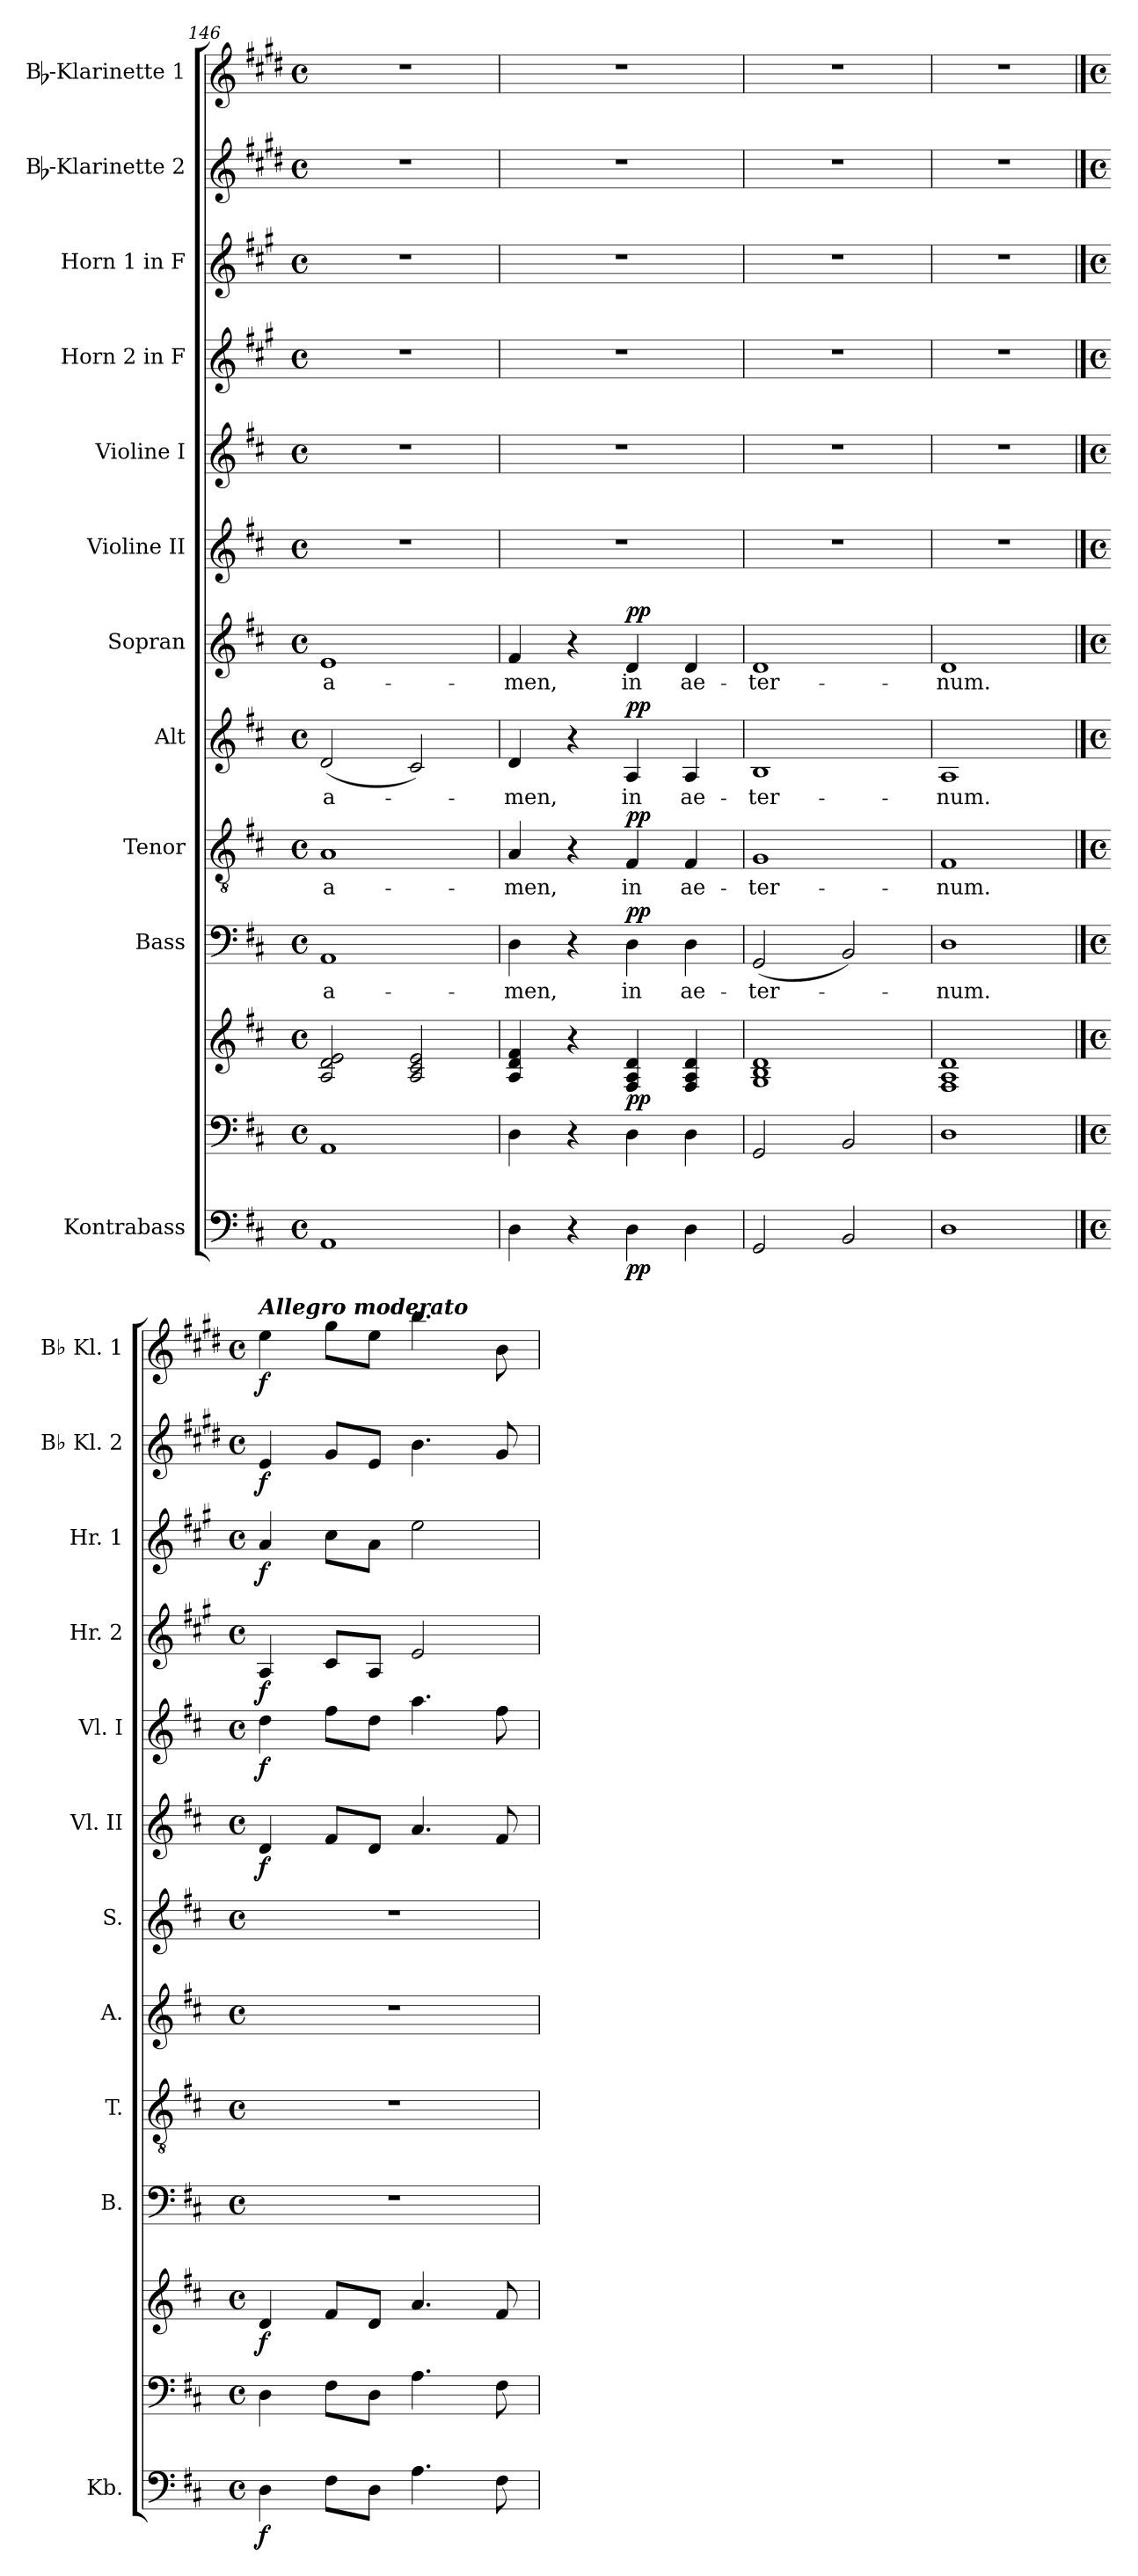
**kern	**dynam	**kern	**kern	**dynam	**kern	**text	**dynam	**kern	**text	**dynam	**kern	**text	**dynam	**kern	**text	**dynam	**kern	**dynam	**kern	**dynam	**kern	**dynam	**kern	**dynam	**kern	**dynam	**kern	**dynam
*part12	*part12	*part11	*part11	*part11	*part10	*part10	*part10	*part9	*part9	*part9	*part8	*part8	*part8	*part7	*part7	*part7	*part6	*part6	*part5	*part5	*part4	*part4	*part3	*part3	*part2	*part2	*part1	*part1
*staff13	*staff13	*staff12	*staff11	*staff11/12	*staff10	*staff10	*staff10	*staff9	*staff9	*staff9	*staff8	*staff8	*staff8	*staff7	*staff7	*staff7	*staff6	*staff6	*staff5	*staff5	*staff4	*staff4	*staff3	*staff3	*staff2	*staff2	*staff1	*staff1
*I"Kontrabass	*	*	*	*	*I"Bass	*	*	*I"Tenor	*	*	*I"Alt	*	*	*I"Sopran	*	*	*I"Violine II	*	*I"Violine I	*	*I"Horn 2 in F	*	*I"Horn 1 in F	*	*I"Bb-Klarinette 2	*	*I"Bb-Klarinette 1	*
*I'Kb.	*	*	*	*	*I'B.	*	*	*I'T.	*	*	*I'A.	*	*	*I'S.	*	*	*I'Vl. II	*	*I'Vl. I	*	*I'Hr. 2	*	*I'Hr. 1	*	*I'Bb Kl. 2	*	*I'Bb Kl. 1	*
*clefF4	*	*clefF4	*clefG2	*	*clefF4	*	*	*clefGv2	*	*	*clefG2	*	*	*clefG2	*	*	*clefG2	*	*clefG2	*	*clefG2	*	*clefG2	*	*clefG2	*	*clefG2	*
*ITrd7c12	*	*	*	*	*	*	*	*	*	*	*	*	*	*	*	*	*	*	*	*	*ITrd4c7	*	*ITrd4c7	*	*ITrd1c2	*	*ITrd1c2	*
*k[f#c#]	*	*k[f#c#]	*k[f#c#]	*	*k[f#c#]	*	*	*k[f#c#]	*	*	*k[f#c#]	*	*	*k[f#c#]	*	*	*k[f#c#]	*	*k[f#c#]	*	*k[f#c#]	*	*k[f#c#]	*	*k[f#c#]	*	*k[f#c#]	*
*D:	*	*D:	*D:	*	*D:	*	*	*D:	*	*	*D:	*	*	*D:	*	*	*D:	*	*D:	*	*D:	*	*D:	*	*D:	*	*D:	*
*M4/4	*	*M4/4	*M4/4	*	*M4/4	*	*	*M4/4	*	*	*M4/4	*	*	*M4/4	*	*	*M4/4	*	*M4/4	*	*M4/4	*	*M4/4	*	*M4/4	*	*M4/4	*
*met(c)	*	*met(c)	*met(c)	*	*met(c)	*	*	*met(c)	*	*	*met(c)	*	*	*met(c)	*	*	*met(c)	*	*met(c)	*	*met(c)	*	*met(c)	*	*met(c)	*	*met(c)	*
=146	=146	=146	=146	=146	=146	=146	=146	=146	=146	=146	=146	=146	=146	=146	=146	=146	=146	=146	=146	=146	=146	=146	=146	=146	=146	=146	=146	=146
!	!	!	!	!	!	!LO:LY:b	!	!	!LO:LY:b	!	!	!LO:LY:b	!	!	!LO:LY:b	!	!	!	!	!	!	!	!	!	!	!	!	!
1AAA	.	1AA	2A/ 2d/ 2e/	.	1AA	a-	.	1A	a-	.	(<2d/	a-	.	1e	a-	.	1r	.	1r	.	1r	.	1r	.	1r	.	1r	.
.	.	.	2A/ 2c#/ 2e/	.	.	.	.	.	.	.	2c#/)	.	.	.	.	.	.	.	.	.	.	.	.	.	.	.	.	.
=147	=147	=147	=147	=147	=147	=147	=147	=147	=147	=147	=147	=147	=147	=147	=147	=147	=147	=147	=147	=147	=147	=147	=147	=147	=147	=147	=147	=147
!	!	!	!	!	!	!LO:LY:b	!	!	!LO:LY:b	!	!	!LO:LY:b	!	!	!LO:LY:b	!	!	!	!	!	!	!	!	!	!	!	!	!
4DD\	.	4D\	4A/ 4d/ 4f#/	.	4D\	-men,	.	4A/	-men,	.	4d/	-men,	.	4f#/	-men,	.	1r	.	1r	.	1r	.	1r	.	1r	.	1r	.
4r	.	4r	4r	.	4r	.	.	4r	.	.	4r	.	.	4r	.	.	.	.	.	.	.	.	.	.	.	.	.	.
!	!LO:DY:b	!	!	!LO:DY:b	!	!LO:LY:b	!LO:DY:a	!	!LO:LY:b	!LO:DY:a	!	!LO:LY:b	!LO:DY:a	!	!LO:LY:b	!LO:DY:a	!	!	!	!	!	!	!	!	!	!	!	!
4DD\	pp	4D\	4F#/ 4A/ 4d/	pp	4D\	in	pp	4F#/	in	pp	4A/	in	pp	4d/	in	pp	.	.	.	.	.	.	.	.	.	.	.	.
!	!	!	!	!	!	!LO:LY:b	!	!	!LO:LY:b	!	!	!LO:LY:b	!	!	!LO:LY:b	!	!	!	!	!	!	!	!	!	!	!	!	!
4DD\	.	4D\	4F#/ 4A/ 4d/	.	4D\	ae-	.	4F#/	ae-	.	4A/	ae-	.	4d/	ae-	.	.	.	.	.	.	.	.	.	.	.	.	.
=148	=148	=148	=148	=148	=148	=148	=148	=148	=148	=148	=148	=148	=148	=148	=148	=148	=148	=148	=148	=148	=148	=148	=148	=148	=148	=148	=148	=148
!	!	!	!	!	!	!LO:LY:b	!	!	!LO:LY:b	!	!	!LO:LY:b	!	!	!LO:LY:b	!	!	!	!	!	!	!	!	!	!	!	!	!
2GGG/	.	2GG/	1G 1B 1d	.	(<2GG/	-ter-	.	1G	-ter-	.	1B	-ter-	.	1d	-ter-	.	1r	.	1r	.	1r	.	1r	.	1r	.	1r	.
2BBB/	.	2BB/	.	.	2BB/)	.	.	.	.	.	.	.	.	.	.	.	.	.	.	.	.	.	.	.	.	.	.	.
=149	=149	=149	=149	=149	=149	=149	=149	=149	=149	=149	=149	=149	=149	=149	=149	=149	=149	=149	=149	=149	=149	=149	=149	=149	=149	=149	=149	=149
!	!	!	!	!	!	!LO:LY:b	!	!	!LO:LY:b	!	!	!LO:LY:b	!	!	!LO:LY:b	!	!	!	!	!	!	!	!	!	!	!	!	!
1DD	.	1D	1F# 1A 1d	.	1D	-num.	.	1F#	-num.	.	1A	-num.	.	1d	-num.	.	1r	.	1r	.	1r	.	1r	.	1r	.	1r	.
!!LO:PB:g=z
==150	==150	==150	==150	==150	==150	==150	==150	==150	==150	==150	==150	==150	==150	==150	==150	==150	==150	==150	==150	==150	==150	==150	==150	==150	==150	==150	==150	==150
*M4/4	*	*M4/4	*M4/4	*	*M4/4	*	*	*M4/4	*	*	*M4/4	*	*	*M4/4	*	*	*M4/4	*	*M4/4	*	*M4/4	*	*M4/4	*	*M4/4	*	*M4/4	*
*met(c)	*	*met(c)	*met(c)	*	*met(c)	*	*	*met(c)	*	*	*met(c)	*	*	*met(c)	*	*	*met(c)	*	*met(c)	*	*met(c)	*	*met(c)	*	*met(c)	*	*met(c)	*
!	!	!	!	!	!	!	!	!	!	!	!	!	!	!	!	!	!	!	!	!	!	!	!	!	!	!	!LO:TX:a:Bi:t=Allegro moderato	!
!	!LO:DY:b	!	!	!LO:DY:b	!	!	!	!	!	!	!	!	!	!	!	!	!	!LO:DY:b	!	!LO:DY:b	!	!LO:DY:b	!	!LO:DY:b	!	!LO:DY:b	!	!LO:DY:b
4DD\	f	4D\	4d/	f	1r	.	.	1r	.	.	1r	.	.	1r	.	.	4d/	f	4dd\	f	4D/	f	4d/	f	4d/	f	4dd\	f
8FF#\L	.	8F#\L	8f#/L	.	.	.	.	.	.	.	.	.	.	.	.	.	8f#/L	.	8ff#\L	.	8F#/L	.	8f#\L	.	8f#/L	.	8ff#\L	.
8DD\J	.	8D\J	8d/J	.	.	.	.	.	.	.	.	.	.	.	.	.	8d/J	.	8dd\J	.	8D/J	.	8d\J	.	8d/J	.	8dd\J	.
4.AA\	.	4.A\	4.a/	.	.	.	.	.	.	.	.	.	.	.	.	.	4.a/	.	4.aa\	.	2A/	.	2a\	.	4.a\	.	4.aa\	.
8FF#\	.	8F#\	8f#/	.	.	.	.	.	.	.	.	.	.	.	.	.	8f#/	.	8ff#\	.	.	.	.	.	8f#/	.	8a\	.
=	=	=	=	=	=	=	=	=	=	=	=	=	=	=	=	=	=	=	=	=	=	=	=	=	=	=	=	=
*-	*-	*-	*-	*-	*-	*-	*-	*-	*-	*-	*-	*-	*-	*-	*-	*-	*-	*-	*-	*-	*-	*-	*-	*-	*-	*-	*-	*-
